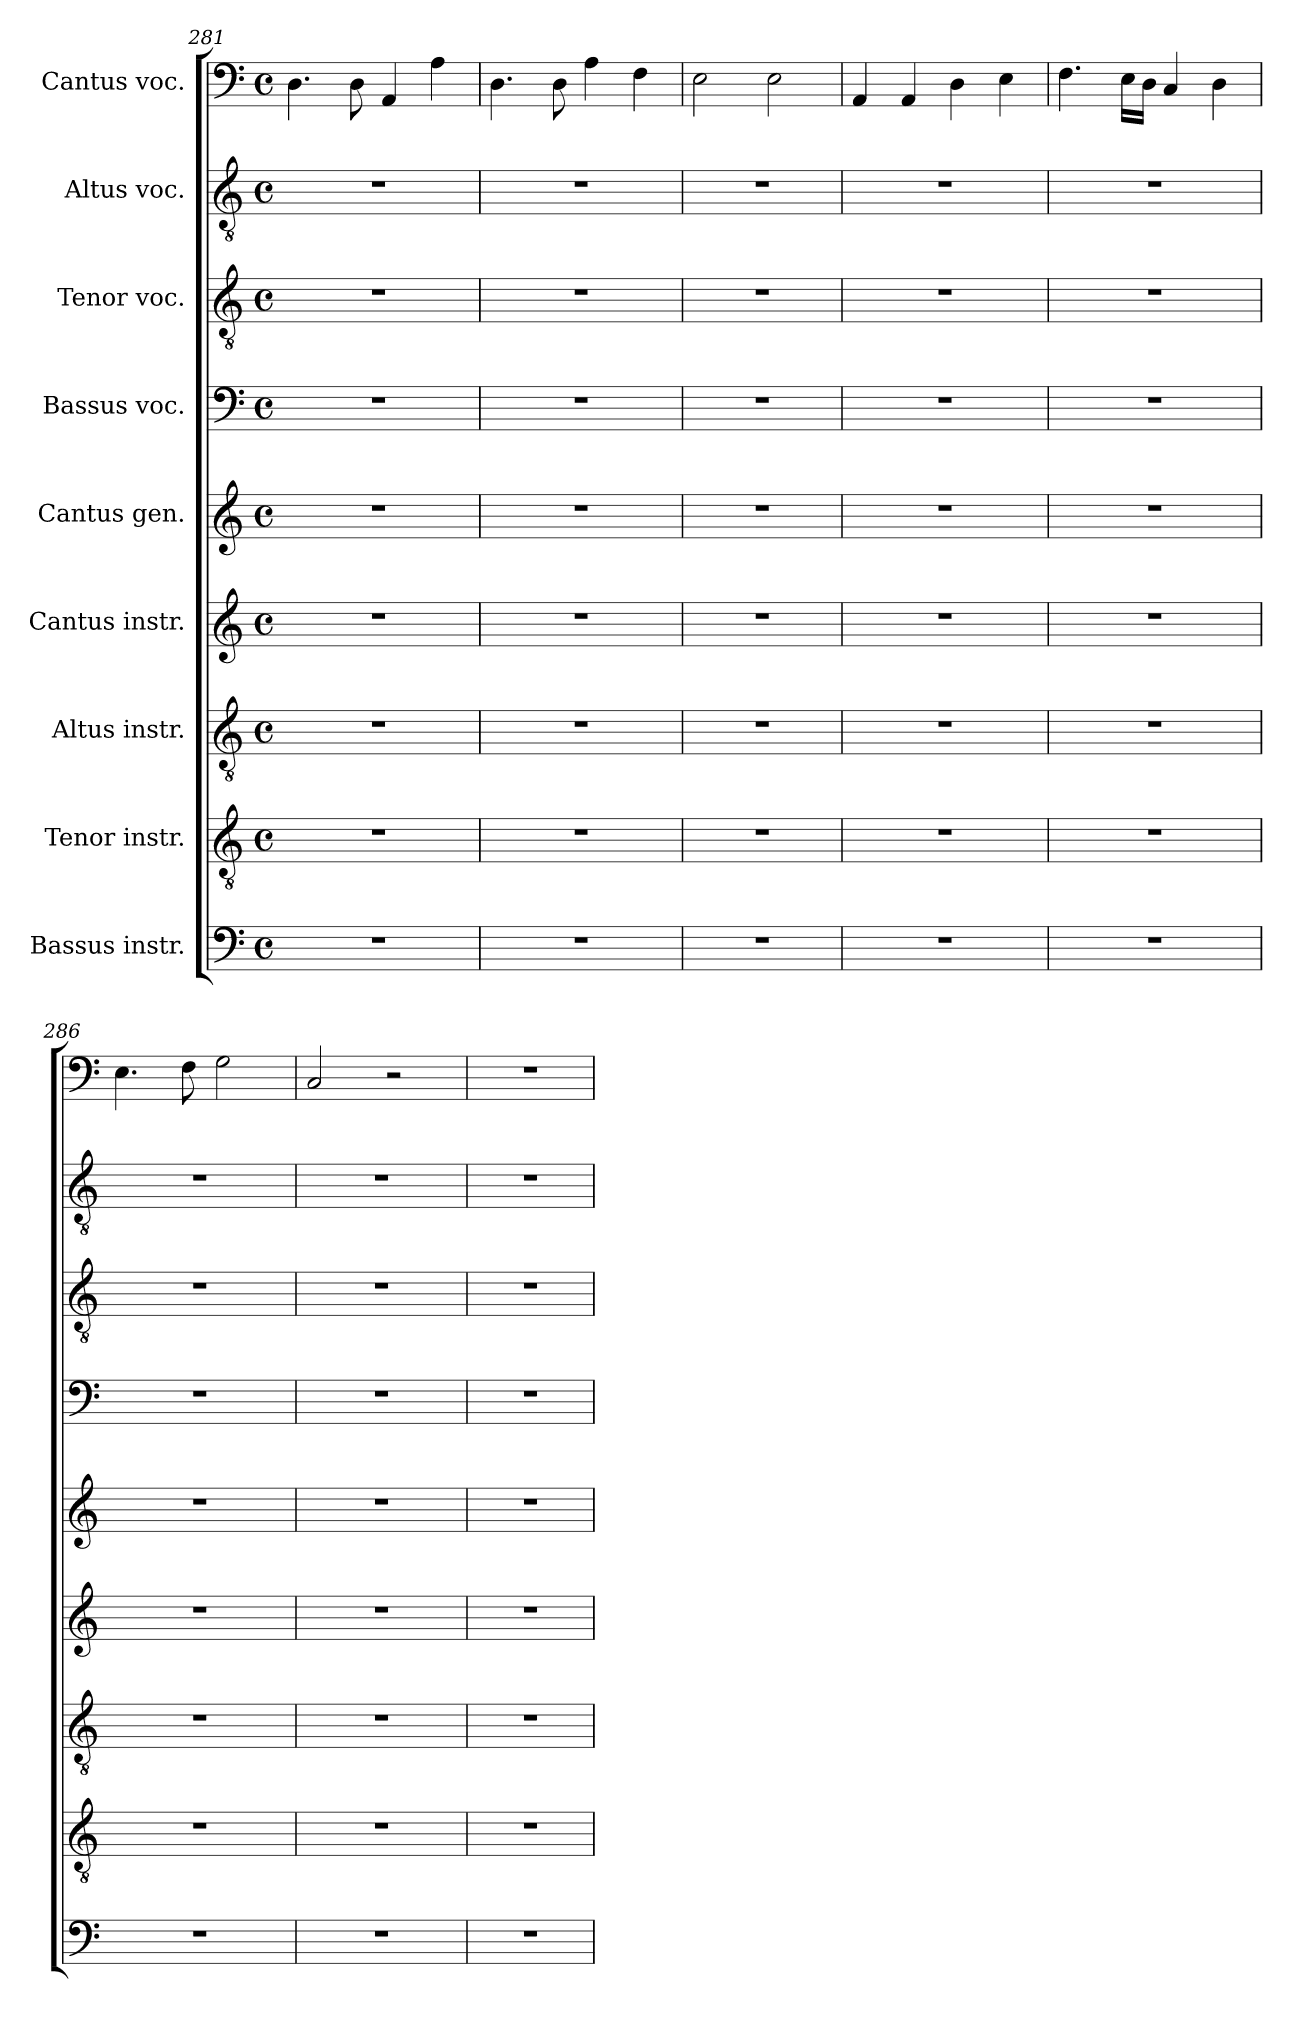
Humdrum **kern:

**kern	**kern	**kern	**kern	**kern	**kern	**kern	**kern	**kern
*part9	*part8	*part7	*part6	*part5	*part4	*part3	*part2	*part1
*staff9	*staff8	*staff7	*staff6	*staff5	*staff4	*staff3	*staff2	*staff1
*I"Bassus instr.	*I"Tenor instr.	*I"Altus instr.	*I"Cantus instr.	*I"Cantus gen.	*I"Bassus voc.	*I"Tenor voc.	*I"Altus voc.	*I"Cantus voc.
*clefF4	*clefGv2	*clefGv2	*clefG2	*clefG2	*clefF4	*clefGv2	*clefGv2	*clefF4
*k[]	*k[]	*k[]	*k[]	*k[]	*k[]	*k[]	*k[]	*k[]
*C:	*C:	*C:	*C:	*C:	*C:	*C:	*C:	*C:
*M4/4	*M4/4	*M4/4	*M4/4	*M4/4	*M4/4	*M4/4	*M4/4	*M4/4
*met(c)	*met(c)	*met(c)	*met(c)	*met(c)	*met(c)	*met(c)	*met(c)	*met(c)
=281	=281	=281	=281	=281	=281	=281	=281	=281
1r	1r	1r	1r	1r	1r	1r	1r	4.D\
.	.	.	.	.	.	.	.	8D\
.	.	.	.	.	.	.	.	4AA/
.	.	.	.	.	.	.	.	4A\
=282	=282	=282	=282	=282	=282	=282	=282	=282
1r	1r	1r	1r	1r	1r	1r	1r	4.D\
.	.	.	.	.	.	.	.	8D\
.	.	.	.	.	.	.	.	4A\
.	.	.	.	.	.	.	.	4F\
=283	=283	=283	=283	=283	=283	=283	=283	=283
1r	1r	1r	1r	1r	1r	1r	1r	2E\
.	.	.	.	.	.	.	.	2E\
=284	=284	=284	=284	=284	=284	=284	=284	=284
1r	1r	1r	1r	1r	1r	1r	1r	4AA/
.	.	.	.	.	.	.	.	4AA/
.	.	.	.	.	.	.	.	4D\
.	.	.	.	.	.	.	.	4E\
!!LO:LB:g=z
=285	=285	=285	=285	=285	=285	=285	=285	=285
1r	1r	1r	1r	1r	1r	1r	1r	4.F\
.	.	.	.	.	.	.	.	16E\LL
.	.	.	.	.	.	.	.	16D\JJ
.	.	.	.	.	.	.	.	4C/
.	.	.	.	.	.	.	.	4D\
=286	=286	=286	=286	=286	=286	=286	=286	=286
1r	1r	1r	1r	1r	1r	1r	1r	4.E\
.	.	.	.	.	.	.	.	8F\
.	.	.	.	.	.	.	.	2G\
=287	=287	=287	=287	=287	=287	=287	=287	=287
1r	1r	1r	1r	1r	1r	1r	1r	2C/
.	.	.	.	.	.	.	.	2r
=288	=288	=288	=288	=288	=288	=288	=288	=288
1r	1r	1r	1r	1r	1r	1r	1r	1r
=	=	=	=	=	=	=	=	=
*-	*-	*-	*-	*-	*-	*-	*-	*-
